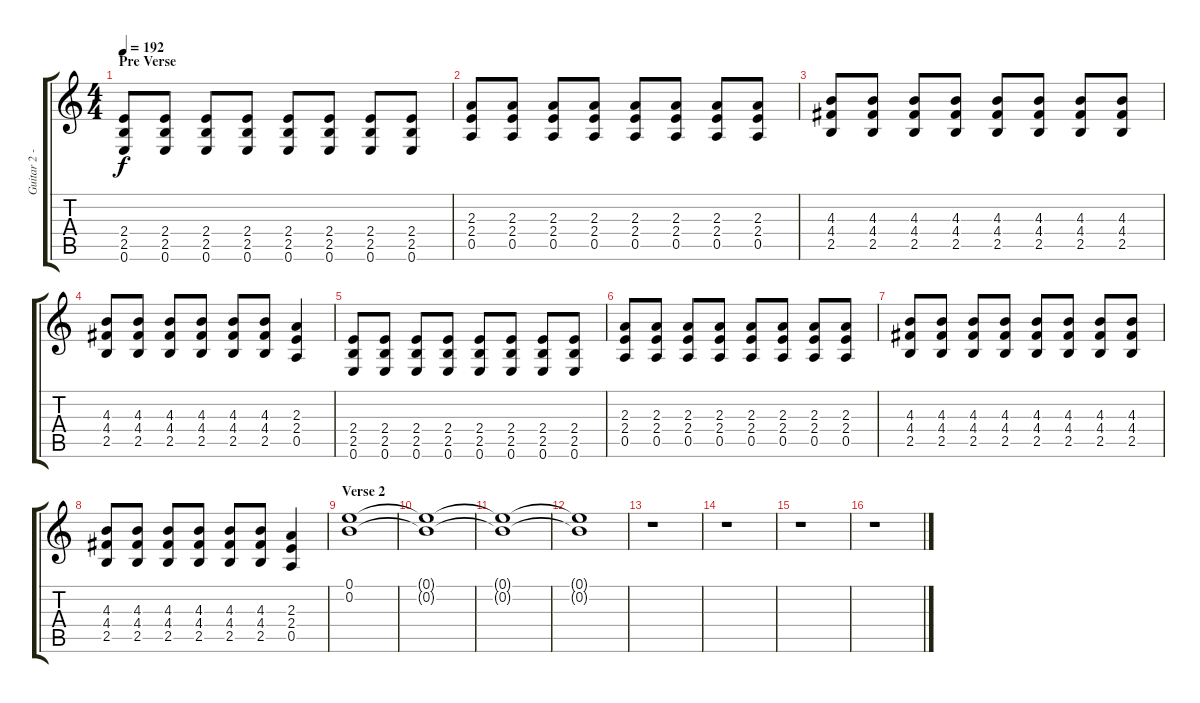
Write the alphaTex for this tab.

\track ("Guitar 2 - Distortion" "Guitar 2 -") {instrument distortionguitar}
\staff {score tabs}
\tuning (E4 B3 G3 D3 A2 E2) {hide}
\ts (4 4)
\section ("" "Pre Verse")
\tempo 192
\clef g2
\ks c
(2.4 2.5 0.6).8{dy f} (2.4 2.5 0.6).8 (2.4 2.5 0.6).8 (2.4 2.5 0.6).8 (2.4 2.5 0.6).8 (2.4 2.5 0.6).8 (2.4 2.5 0.6).8 (2.4 2.5 0.6).8 |
(2.3 2.4 0.5).8 (2.3 2.4 0.5).8 (2.3 2.4 0.5).8 (2.3 2.4 0.5).8 (2.3 2.4 0.5).8 (2.3 2.4 0.5).8 (2.3 2.4 0.5).8 (2.3 2.4 0.5).8 |
(4.3 4.4 2.5).8 (4.3 4.4 2.5).8 (4.3 4.4 2.5).8 (4.3 4.4 2.5).8 (4.3 4.4 2.5).8 (4.3 4.4 2.5).8 (4.3 4.4 2.5).8 (4.3 4.4 2.5).8 |
(4.3 4.4 2.5).8 (4.3 4.4 2.5).8 (4.3 4.4 2.5).8 (4.3 4.4 2.5).8 (4.3 4.4 2.5).8 (4.3 4.4 2.5).8 (2.3 2.4 0.5).4 |
(2.4 2.5 0.6).8 (2.4 2.5 0.6).8 (2.4 2.5 0.6).8 (2.4 2.5 0.6).8 (2.4 2.5 0.6).8 (2.4 2.5 0.6).8 (2.4 2.5 0.6).8 (2.4 2.5 0.6).8 |
(2.3 2.4 0.5).8 (2.3 2.4 0.5).8 (2.3 2.4 0.5).8 (2.3 2.4 0.5).8 (2.3 2.4 0.5).8 (2.3 2.4 0.5).8 (2.3 2.4 0.5).8 (2.3 2.4 0.5).8 |
(4.3 4.4 2.5).8 (4.3 4.4 2.5).8 (4.3 4.4 2.5).8 (4.3 4.4 2.5).8 (4.3 4.4 2.5).8 (4.3 4.4 2.5).8 (4.3 4.4 2.5).8 (4.3 4.4 2.5).8 |
(4.3 4.4 2.5).8 (4.3 4.4 2.5).8 (4.3 4.4 2.5).8 (4.3 4.4 2.5).8 (4.3 4.4 2.5).8 (4.3 4.4 2.5).8 (2.3 2.4 0.5).4 |
\section ("" "Verse 2")
(0.1 0.2).1 |
(0.1{t} 0.2{t}).1 |
(0.1{t} 0.2{t}).1 |
(0.1{t} 0.2{t}).1 |
r.1 |
r.1 |
r.1 |
r.1
